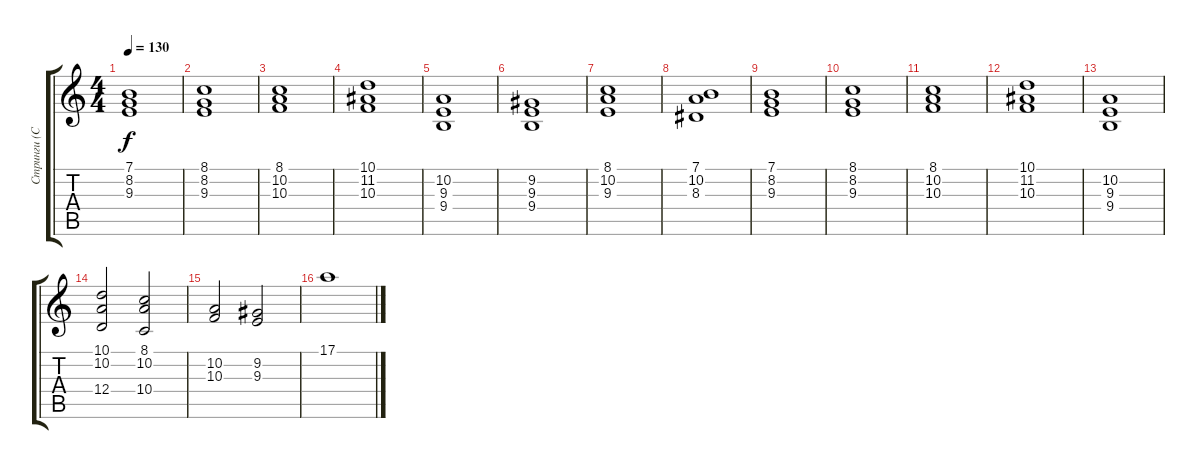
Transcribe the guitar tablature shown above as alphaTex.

\track ("Стринги (Сиквенсор)" "Стринги (С") {instrument stringensemble1}
\staff {score tabs}
\tuning (E4 B3 G3 D3 A2 E2) {hide}
\ts (4 4)
\tempo 130
\clef g2
\ks c
(7.1 8.2 9.3).1{dy f} |
(8.1 8.2 9.3).1 |
(8.1 10.2 10.3).1 |
(10.1 11.2 10.3).1 |
(10.2 9.3 9.4).1 |
(9.2 9.3 9.4).1 |
(8.1 10.2 9.3).1 |
(7.1 10.2 8.3).1 |
(7.1 8.2 9.3).1 |
(8.1 8.2 9.3).1 |
(8.1 10.2 10.3).1 |
(10.1 11.2 10.3).1 |
(10.2 9.3 9.4).1 |
(10.1 10.2 12.4).2 (8.1 10.2 10.4).2 |
(10.2 10.3).2 (9.2 9.3).2 |
17.1.1
